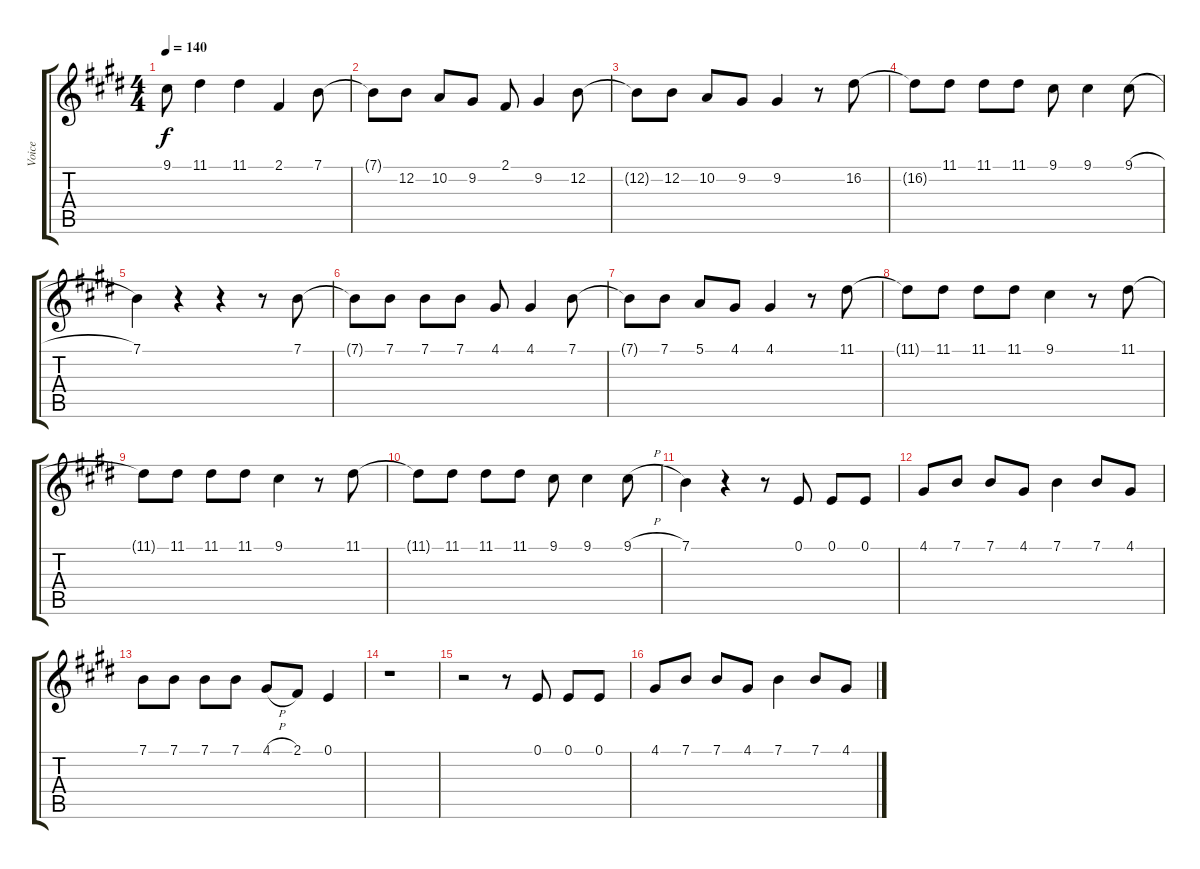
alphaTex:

\track ("Voice" "Voice") {instrument lead2sawtooth}
\staff {score tabs}
\tuning (E4 B3 G3 D3 A2 E2) {hide}
\ts (4 4)
\tempo 140
\clef g2
\ks e
9.1{t}.8{dy f} 11.1.4 11.1.4 2.1.4 7.1.8 |
7.1{t}.8 12.2.8 10.2.8 9.2.8 2.1.8 9.2.4 12.2.8 |
12.2{t}.8 12.2.8 10.2.8 9.2.8 9.2.4 r.8 16.2.8 |
16.2{t}.8 11.1.8 11.1.8 11.1.8 9.1.8 9.1.4 9.1{h}.8 |
7.1.4 r.4 r.4 r.8 7.1.8 |
7.1{t}.8 7.1.8 7.1.8 7.1.8 4.1.8 4.1.4 7.1.8 |
7.1{t}.8 7.1.8 5.1.8 4.1.8 4.1.4 r.8 11.1.8 |
11.1{t}.8 11.1.8 11.1.8 11.1.8 9.1.4 r.8 11.1.8 |
11.1{t}.8 11.1.8 11.1.8 11.1.8 9.1.4 r.8 11.1.8 |
11.1{t}.8 11.1.8 11.1.8 11.1.8 9.1.8 9.1.4 9.1{h}.8 |
7.1.4 r.4 r.8 0.1.8 0.1.8 0.1.8 |
4.1.8 7.1.8 7.1.8 4.1.8 7.1.4 7.1.8 4.1.8 |
7.1.8 7.1.8 7.1.8 7.1.8 4.1{h}.8 2.1.8 0.1.4 |
r.1 |
r.2 r.8 0.1.8 0.1.8 0.1.8 |
4.1.8 7.1.8 7.1.8 4.1.8 7.1.4 7.1.8 4.1.8
